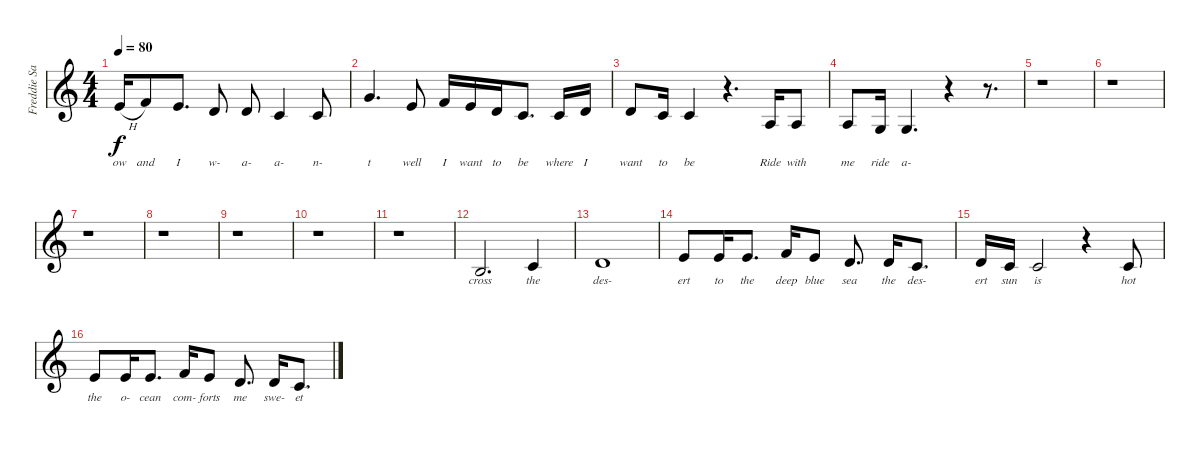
\track ("Freddie Salem Vocals" "Freddie Sa") {instrument synthbrass1}
\staff {score}
\tuning (E4 B3 G3 D3 A2 E2) {hide}
\ts (4 4)
\tempo 80
\clef g2
\ks c
5.2{h}.16{lyrics (0 "ow") lyrics (1 "") lyrics (2 "") lyrics (3 "") lyrics (4 "") dy f} 6.2.8{lyrics (0 "and") lyrics (1 "") lyrics (2 "") lyrics (3 "") lyrics (4 "")} 5.2.8{d lyrics (0 "I") lyrics (1 "") lyrics (2 "") lyrics (3 "") lyrics (4 "")} 7.3.8{lyrics (0 "w-") lyrics (1 "") lyrics (2 "") lyrics (3 "") lyrics (4 "")} 7.3.8{lyrics (0 "a-") lyrics (1 "") lyrics (2 "") lyrics (3 "") lyrics (4 "")} 5.3.4{lyrics (0 "a-") lyrics (1 "") lyrics (2 "") lyrics (3 "") lyrics (4 "")} 5.3.8{lyrics (0 "n-") lyrics (1 "") lyrics (2 "") lyrics (3 "") lyrics (4 "")} |
8.2.4{d lyrics (0 "t") lyrics (1 "") lyrics (2 "") lyrics (3 "") lyrics (4 "")} 5.2.8{lyrics (0 "well") lyrics (1 "") lyrics (2 "") lyrics (3 "") lyrics (4 "")} 6.2.16{lyrics (0 "I") lyrics (1 "") lyrics (2 "") lyrics (3 "") lyrics (4 "")} 5.2.16{lyrics (0 "want") lyrics (1 "") lyrics (2 "") lyrics (3 "") lyrics (4 "")} 7.3.16{lyrics (0 "to") lyrics (1 "") lyrics (2 "") lyrics (3 "") lyrics (4 "")} 5.3.8{d lyrics (0 "be") lyrics (1 "") lyrics (2 "") lyrics (3 "") lyrics (4 "")} 5.3.16{lyrics (0 "where") lyrics (1 "") lyrics (2 "") lyrics (3 "") lyrics (4 "")} 7.3.16{lyrics (0 "I") lyrics (1 "") lyrics (2 "") lyrics (3 "") lyrics (4 "")} |
7.3.8{lyrics (0 "want") lyrics (1 "") lyrics (2 "") lyrics (3 "") lyrics (4 "")} 5.3.16{lyrics (0 "to") lyrics (1 "") lyrics (2 "") lyrics (3 "") lyrics (4 "")} 5.3.4{lyrics (0 "be") lyrics (1 "") lyrics (2 "") lyrics (3 "") lyrics (4 "")} r.4{d} 7.4.16{lyrics (0 "Ride") lyrics (1 "") lyrics (2 "") lyrics (3 "") lyrics (4 "")} 7.4.8{lyrics (0 "with") lyrics (1 "") lyrics (2 "") lyrics (3 "") lyrics (4 "")} |
7.4.8{lyrics (0 "me") lyrics (1 "") lyrics (2 "") lyrics (3 "") lyrics (4 "")} 5.4.16{lyrics (0 "ride") lyrics (1 "") lyrics (2 "") lyrics (3 "") lyrics (4 "")} 5.4.4{d lyrics (0 "a-") lyrics (1 "") lyrics (2 "") lyrics (3 "") lyrics (4 "")} r.4 r.8{d} |
r.1 |
r.1 |
r.1 |
r.1 |
r.1 |
r.1 |
r.1 |
4.3.2{d lyrics (0 "cross") lyrics (1 "") lyrics (2 "") lyrics (3 "") lyrics (4 "")} 5.3.4{lyrics (0 "the") lyrics (1 "") lyrics (2 "") lyrics (3 "") lyrics (4 "")} |
7.3.1{lyrics (0 "des-") lyrics (1 "") lyrics (2 "") lyrics (3 "") lyrics (4 "")} |
5.2.8{lyrics (0 "ert") lyrics (1 "") lyrics (2 "") lyrics (3 "") lyrics (4 "")} 5.2.16{lyrics (0 "to") lyrics (1 "") lyrics (2 "") lyrics (3 "") lyrics (4 "")} 5.2.8{d lyrics (0 "the") lyrics (1 "") lyrics (2 "") lyrics (3 "") lyrics (4 "")} 6.2.16{lyrics (0 "deep") lyrics (1 "") lyrics (2 "") lyrics (3 "") lyrics (4 "")} 5.2.8{lyrics (0 "blue") lyrics (1 "") lyrics (2 "") lyrics (3 "") lyrics (4 "")} 7.3.8{d lyrics (0 "sea") lyrics (1 "") lyrics (2 "") lyrics (3 "") lyrics (4 "")} 7.3.16{lyrics (0 "the") lyrics (1 "") lyrics (2 "") lyrics (3 "") lyrics (4 "")} 5.3.8{d lyrics (0 "des-") lyrics (1 "") lyrics (2 "") lyrics (3 "") lyrics (4 "")} |
7.3.16{lyrics (0 "ert") lyrics (1 "") lyrics (2 "") lyrics (3 "") lyrics (4 "")} 5.3.16{lyrics (0 "sun") lyrics (1 "") lyrics (2 "") lyrics (3 "") lyrics (4 "")} 5.3.2{lyrics (0 "is") lyrics (1 "") lyrics (2 "") lyrics (3 "") lyrics (4 "")} r.4 5.3.8{lyrics (0 "hot") lyrics (1 "") lyrics (2 "") lyrics (3 "") lyrics (4 "")} |
5.2.8{lyrics (0 "the") lyrics (1 "") lyrics (2 "") lyrics (3 "") lyrics (4 "")} 5.2.16{lyrics (0 "o-") lyrics (1 "") lyrics (2 "") lyrics (3 "") lyrics (4 "")} 5.2.8{d lyrics (0 "cean") lyrics (1 "") lyrics (2 "") lyrics (3 "") lyrics (4 "")} 6.2.16{lyrics (0 "com-") lyrics (1 "") lyrics (2 "") lyrics (3 "") lyrics (4 "")} 5.2.8{lyrics (0 "forts") lyrics (1 "") lyrics (2 "") lyrics (3 "") lyrics (4 "")} 7.3.8{d lyrics (0 "me") lyrics (1 "") lyrics (2 "") lyrics (3 "") lyrics (4 "")} 7.3.16{lyrics (0 "swe-") lyrics (1 "") lyrics (2 "") lyrics (3 "") lyrics (4 "")} 5.3.8{d lyrics (0 "et") lyrics (1 "") lyrics (2 "") lyrics (3 "") lyrics (4 "")}
